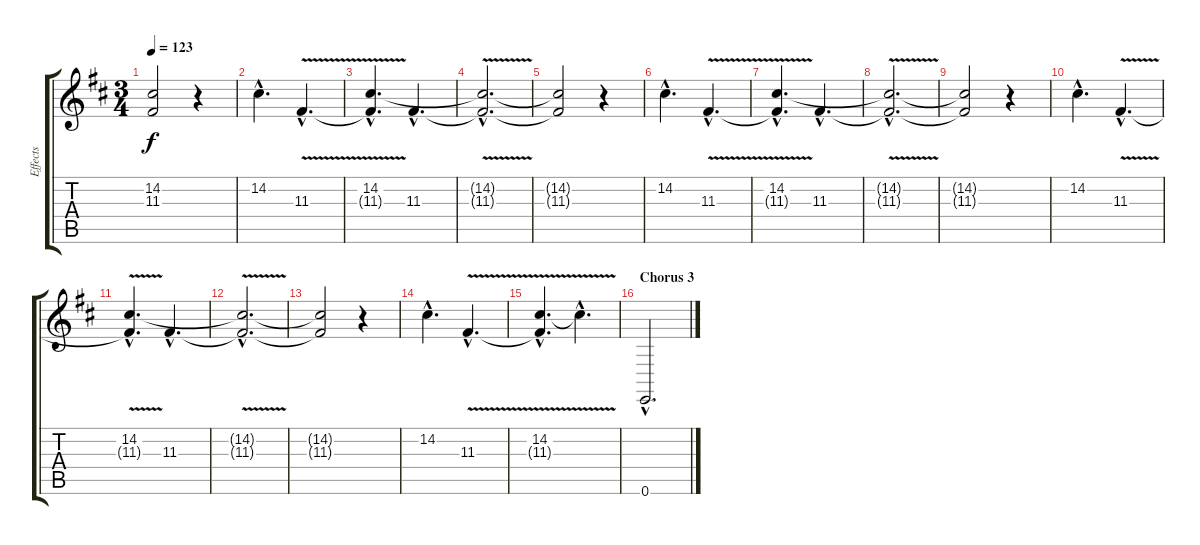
\track ("Effects" "Effects") {instrument lead2sawtooth}
\staff {score tabs}
\tuning (E4 B3 G3 D3 A2 E2) {hide}
\ts (3 4)
\tempo 123
\clef g2
\ks d
(14.2{t} 11.3{t}).2{dy f} r.4 |
14.2{hac}.4{d volume 7 instrument lead2sawtooth} 11.3{v hac}.4{d} |
(14.2{v hac} 11.3{hac t}).4{d} 11.3{hac}.4{d} |
(14.2{hac t} 11.3{hac t}).2{d volume 2} |
(14.2{t} 11.3{t}).2 r.4 |
14.2{hac}.4{d volume 7 instrument lead2sawtooth} 11.3{v hac}.4{d} |
(14.2{v hac} 11.3{hac t}).4{d} 11.3{hac}.4{d} |
\section ("" "")
(14.2{hac t} 11.3{hac t}).2{d volume 2} |
(14.2{t} 11.3{t}).2 r.4 |
14.2{hac}.4{d volume 7 instrument lead2sawtooth} 11.3{v hac}.4{d} |
(14.2{v hac} 11.3{hac t}).4{d} 11.3{hac}.4{d} |
(14.2{hac t} 11.3{hac t}).2{d volume 2} |
(14.2{t} 11.3{t}).2 r.4 |
14.2{hac}.4{d volume 6 instrument lead2sawtooth} 11.3{v hac}.4{d} |
(14.2{v hac} 11.3{hac t}).4{d} 14.2{hac t}.4{d} |
\section ("" "Chorus 3")
0.6{hac}.2{d volume 16 instrument pad4choir}
